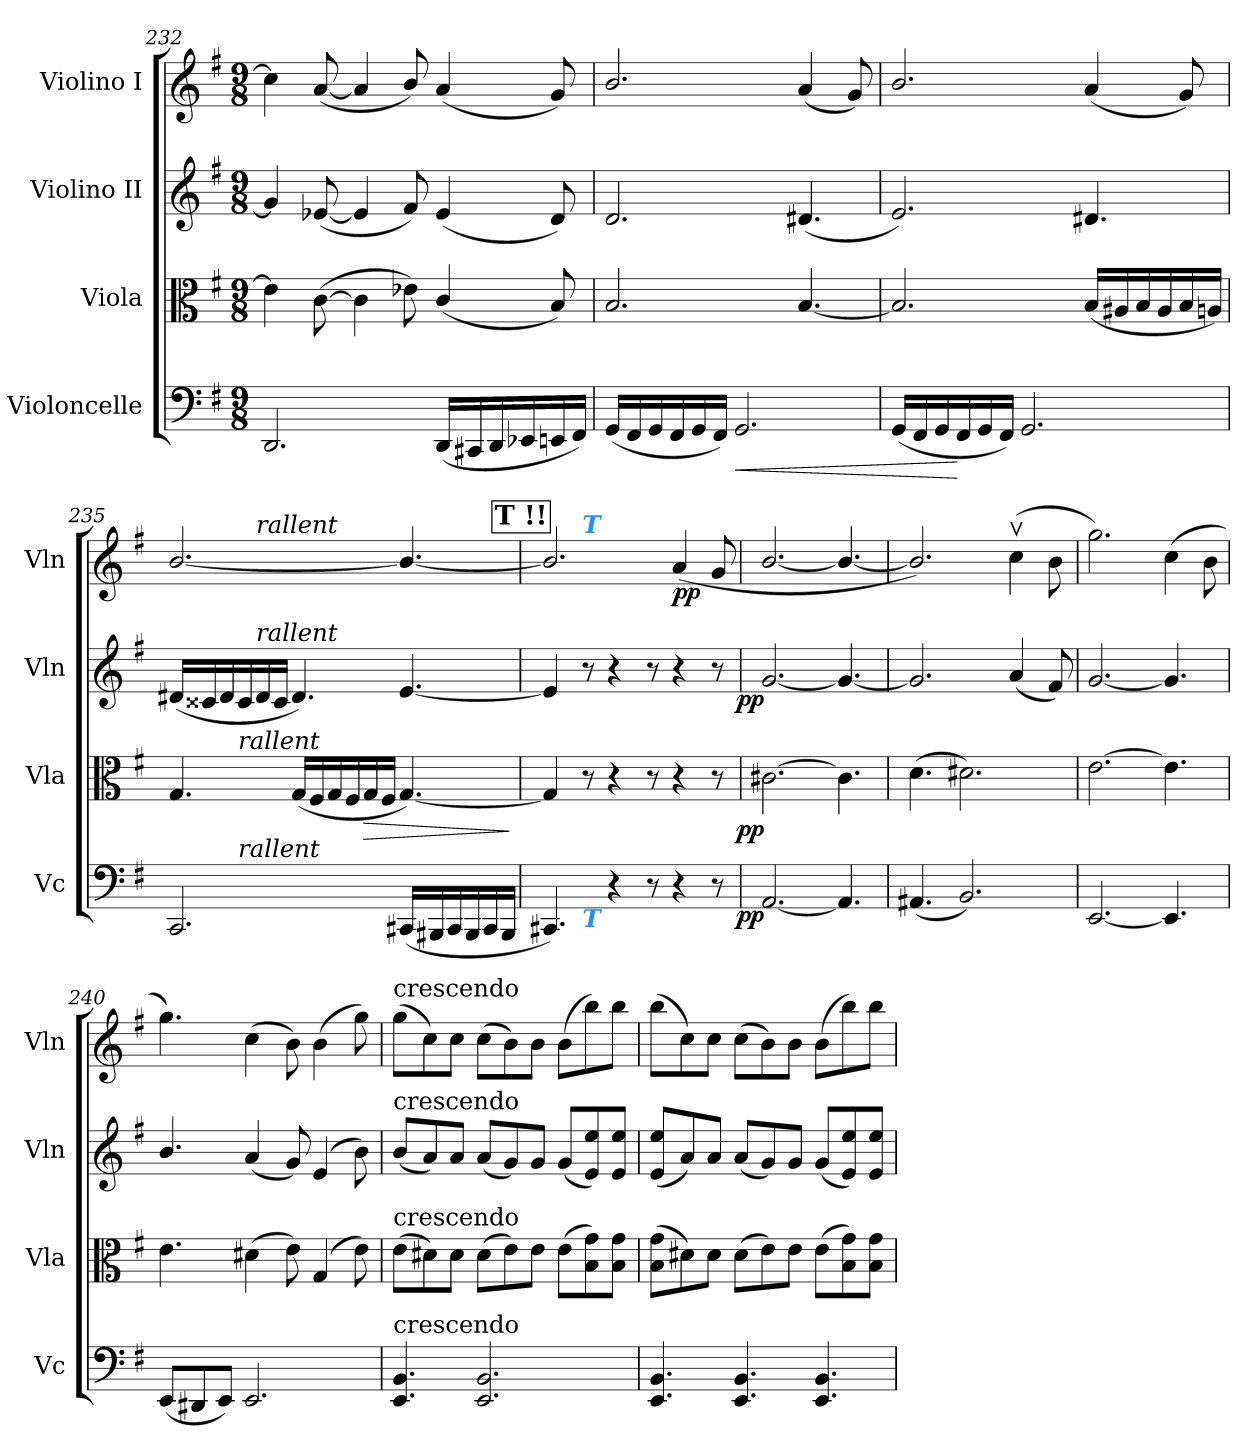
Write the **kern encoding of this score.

**kern	**dynam	**kern	**dynam	**kern	**dynam	**kern	**dynam
*part4	*part4	*part3	*part3	*part2	*part2	*part1	*part1
*staff4	*staff4	*staff3	*staff3	*staff2	*staff2	*staff1	*staff1
*I"Violoncelle	*	*I"Viola	*	*I"Violino II	*	*I"Violino I	*
*I'Vc	*	*I'Vla	*	*I'Vln	*	*I'Vln	*
*clefF4	*	*clefC3	*	*clefG2	*	*clefG2	*
*k[f#]	*	*k[f#]	*	*k[f#]	*	*k[f#]	*
*e:	*	*e:	*	*e:	*	*e:	*
*M9/8	*	*M9/8	*	*M9/8	*	*M9/8	*
=232	=232	=232	=232	=232	=232	=232	=232
2.DD/	.	4e-\]	.	4g/]	.	4cc\]	.
.	.	([8c\	.	([8e-X/	.	([8a/	.
.	.	4c\]	.	4e-/]	.	4a/]	.
.	.	8e-X\)	.	8f#/)	.	8b/)	.
(16DD/LL	.	(4c/	.	(4e-/	.	(4a/	.
16CC#X/	.	.	.	.	.	.	.
16DD/	.	.	.	.	.	.	.
16EE-X/	.	.	.	.	.	.	.
16EEn/	.	8B/)	.	8d/)	.	8g/)	.
16FF#/JJ)	.	.	.	.	.	.	.
=233	=233	=233	=233	=233	=233	=233	=233
(16GG/LL	.	2.B/	.	2.d/	.	2.b/	.
16FF#/	.	.	.	.	.	.	.
16GG/	.	.	.	.	.	.	.
16FF#/	.	.	.	.	.	.	.
16GG/	.	.	.	.	.	.	.
16FF#/JJ)	.	.	.	.	.	.	.
!	!LO:HP:b	!	!	!	!	!	!
2.GG/	<	.	.	.	.	.	.
.	.	[4.B/	.	(4.d#X/	.	(4a/	.
.	.	.	.	.	.	8g/)	.
=234	=234	=234	=234	=234	=234	=234	=234
(16GG/LL	.	2.B/]	.	2.e/)	.	2.b/	.
16FF#/	.	.	.	.	.	.	.
16GG/	.	.	.	.	.	.	.
16FF#/	[	.	.	.	.	.	.
16GG/	.	.	.	.	.	.	.
16FF#/JJ)	.	.	.	.	.	.	.
2.GG/	.	.	.	.	.	.	.
.	.	(16B/LL	.	4.d#X/	.	(4a/	.
.	.	16A#X/	.	.	.	.	.
.	.	16B/	.	.	.	.	.
.	.	16A#/	.	.	.	.	.
.	.	16B/	.	.	.	8g/)	.
.	.	16An/JJ)	.	.	.	.	.
=235	=235	=235	=235	=235	=235	=235	=235
!	!	!	!	!	!	!LO:TX:a:color=crimson:t=⚠	!
*^	*	*^	*	*	*	*^	*
2.CC/	8.ryy	.	4.G/	8.ryy	.	(16d#X/LL	.	[2.b/	4ryy	.
.	.	.	.	.	.	16c##X/	.	.	.	.
.	.	.	.	.	.	16d#/	.	.	.	.
!	!	!	!	!LO:TX:a:i:t=rallent	!	!	!	!	!	!
!	!LO:TX:a:i:t=rallent	!	!	!	!	!	!	!	!	!
.	2...ryy	.	.	2...ryy	.	16c##/	.	.	.	.
!	!	!	!	!	!	!	!	!	!LO:TX:a:i:t=rallent	!
!	!	!	!	!	!	!LO:TX:a:i:t=rallent	!	!	!	!
.	.	.	.	.	.	16d#/	.	.	2..ryy	.
.	.	.	.	.	.	16c##/JJ	.	.	.	.
.	.	.	(16G/LL	.	.	4.d#/)	.	.	.	.
.	.	.	16F#/	.	.	.	.	.	.	.
.	.	.	16G/	.	.	.	.	.	.	.
.	.	.	16F#/	.	.	.	.	.	.	.
!	!	!	!	!	!LO:HP:b	!	!	!	!	!
.	.	.	16G/	.	>	.	.	.	.	.
.	.	.	16F#/JJ	.	.	.	.	.	.	.
(16CC#X/LL	.	.	[4.G/)	.	.	[4.e/	.	4.b/_	.	.
16BBB#X/	.	.	.	.	.	.	.	.	.	.
16CC#/	.	.	.	.	.	.	.	.	.	.
16BBB#/	.	.	.	.	.	.	.	.	.	.
16CC#/	.	.	.	.	.	.	.	.	.	.
16BBB#/JJ	.	.	.	.	.	.	.	.	.	.
.	.	.	.	.	]	.	.	.	.	.
*	*	*	*v	*v	*	*	*	*	*	*
!!LO:REH:place=s1:t=T	!!
=236	=236	=236	=236	=236	=236	=236	=236	=236	=236
4.CC#X/)	4ryy	.	4G/]	.	4e/]	.	2.b/]	4ryy	.
!	!	!	!	!	!	!	!	!LO:TX:a:Bi:color=dodgerblue:t=T	!
!	!LO:TX:b:Bi:color=dodgerblue:t=T	!	!	!	!	!	!	!	!
.	2..ryy	.	8r	.	8r	.	.	2..ryy	.
4r	.	.	4r	.	4r	.	.	.	.
8r	.	.	8r	.	8r	.	.	.	.
4r	.	.	4r	.	4r	.	(>4a/	.	pp
8r	.	.	8r	.	8r	.	8g/	.	.
=237	=237	=237	=237	=237	=237	=237	=237	=237	=237
!	!	!LO:DY:rj	!	!LO:DY:rj	!	!LO:DY:rj	!	!	!
*v	*v	*	*	*	*	*	*v	*v	*
[2.AA/	pp	[2.c#X\	pp	[2.g/	pp	[2.b/	.
4.AA/]	.	4.c#\]	.	4.g/_	.	4.b/_	.
=238	=238	=238	=238	=238	=238	=238	=238
(4.AA#X/	.	(4.d\	.	2.g/]	.	2.b/])	.
2.BB/)	.	2.d#X\)	.	.	.	.	.
.	.	.	.	(4a/	.	(4ccv\	.
.	.	.	.	8f#/)	.	8b\	.
=239	=239	=239	=239	=239	=239	=239	=239
[2.EE/	.	[2.e\	.	[2.g/	.	2.gg\)	.
4.EE/]	.	4.e\]	.	4.g/]	.	(4cc\	.
.	.	.	.	.	.	8b\	.
=240	=240	=240	=240	=240	=240	=240	=240
(8EE/L	.	4.e\	.	4.b/	.	4.gg\)	.
8DD#X/	.	.	.	.	.	.	.
8EE/J)	.	.	.	.	.	.	.
2.EE/	.	(4d#X\	.	(4a/	.	(4cc\	.
.	.	8e\)	.	8g/)	.	8b\)	.
.	.	(4G/	.	(4e/	.	(4b\	.
.	.	8e\)	.	8b\)	.	8gg\)	.
=241	=241	=241	=241	=241	=241	=241	=241
!	!	!	!	!	!	!LO:TX:t=crescendo	!
!	!	!	!	!LO:TX:t=crescendo	!	!	!
!	!	!LO:TX:t=crescendo	!	!	!	!	!
!LO:TX:t=crescendo	!	!	!	!	!	!	!
4.EE/ 4.BB/	.	(8e\L	.	(8b/L	.	(8gg\L	.
.	.	8d#X\)	.	8a/)	.	8cc\)	.
.	.	8d#\J	.	8a/J	.	8cc\J	.
2.EE/ 2.BB/	.	(8d#\L	.	(8a/L	.	(8cc\L	.
.	.	8e\)	.	8g/)	.	8b\)	.
.	.	8e\J	.	8g/J	.	8b\J	.
.	.	(8e\L	.	(8g/L	.	(8b\L	.
.	.	8B\ 8g\)	.	8e/ 8ee/)	.	8bb\)	.
.	.	8B\ 8g\J	.	8e/ 8ee/J	.	8bb\J	.
=242	=242	=242	=242	=242	=242	=242	=242
4.EE/ 4.BB/	.	(8B\ 8g\L	.	(8e/ 8ee/L	.	(8bb\L	.
.	.	8d#X\)	.	8a/)	.	8cc\)	.
.	.	8d#\J	.	8a/J	.	8cc\J	.
4.EE/ 4.BB/	.	(8d#\L	.	(8a/L	.	(8cc\L	.
.	.	8e\)	.	8g/)	.	8b\)	.
.	.	8e\J	.	8g/J	.	8b\J	.
4.EE/ 4.BB/	.	(8e\L	.	(8g/L	.	(8b\L	.
.	.	8B\ 8g\)	.	8e/ 8ee/)	.	8bb\)	.
.	.	8B\ 8g\J	.	8e/ 8ee/J	.	8bb\J	.
=	=	=	=	=	=	=	=
*-	*-	*-	*-	*-	*-	*-	*-
